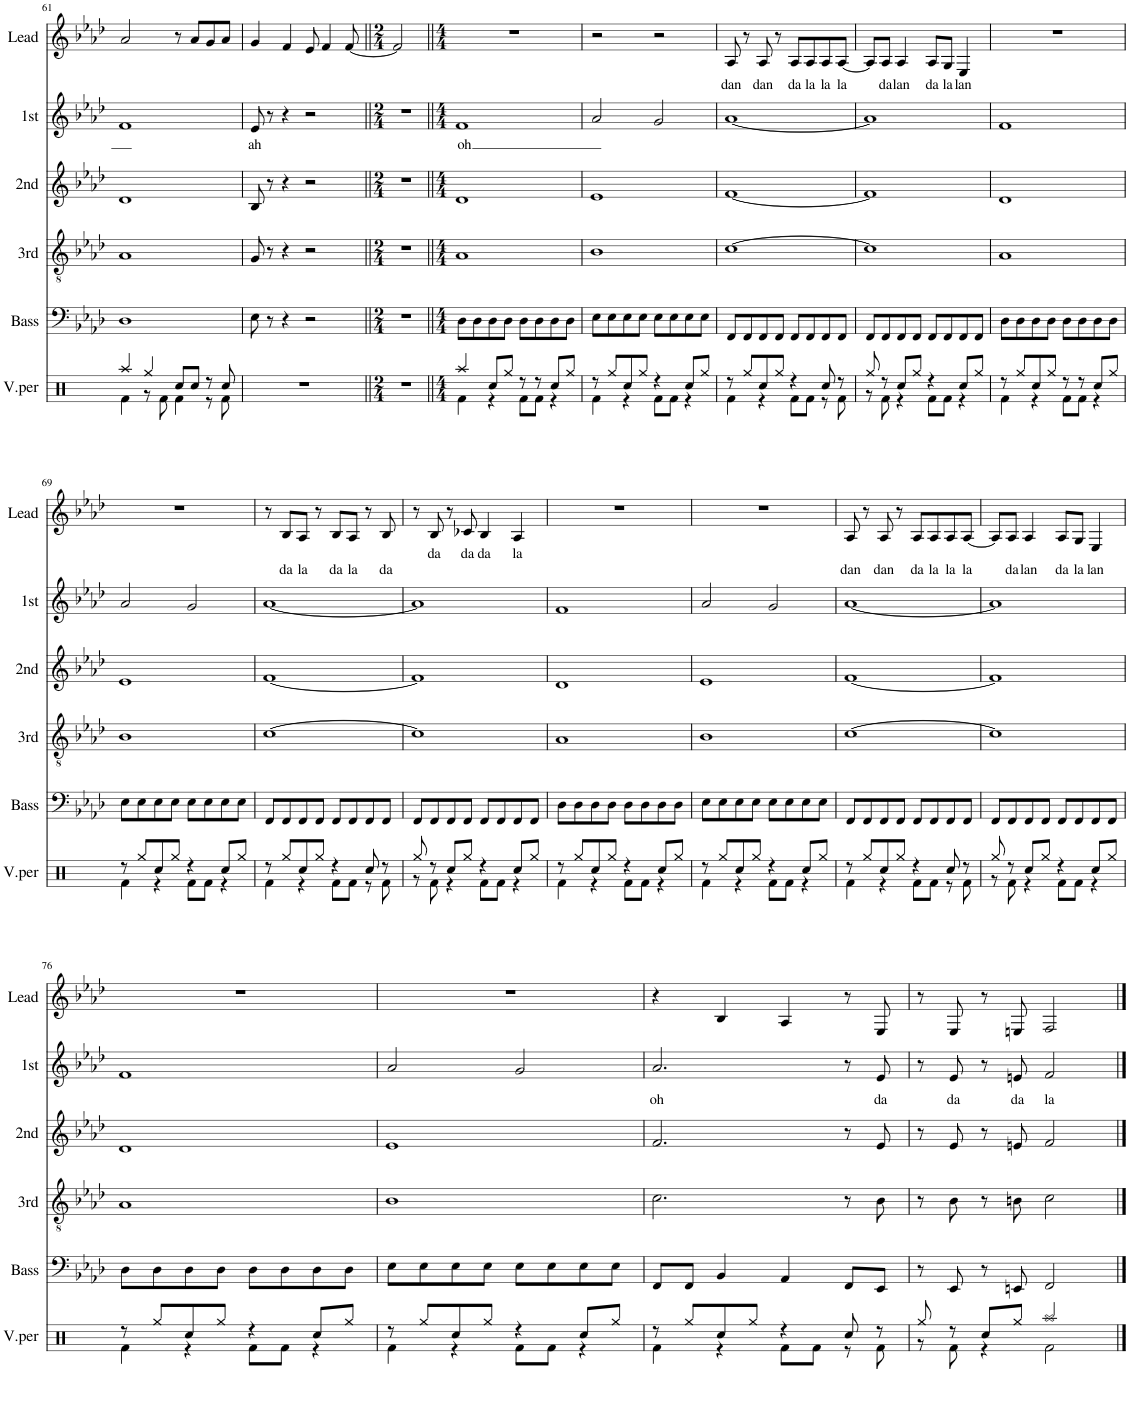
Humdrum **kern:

**kern	**kern	**kern	**kern	**kern	**text	**kern	**text	**text
*part6	*part5	*part4	*part3	*part2	*part2	*part1	*part1	*part1
*staff6	*staff5	*staff4	*staff3	*staff2	*staff2	*staff1	*staff1	*staff1
*I"V.per	*I"Bass	*I"3rd	*I"2nd	*I"1st	*	*I"Lead	*	*
*I'V.per	*I'Bass	*I'3rd	*I'2nd	*I'1st	*	*I'Lead	*	*
!!LO:PB:g=z
*clefX	*clefF4	*clefGv2	*clefG2	*clefG2	*	*clefG2	*	*
*k[]	*k[b-e-a-d-]	*k[b-e-a-d-]	*k[b-e-a-d-]	*k[b-e-a-d-]	*	*k[b-e-a-d-]	*	*
*M4/4	*M4/4	*M4/4	*M4/4	*M4/4	*	*M4/4	*	*
=61	=61	=61	=61	=61	=61	=61	=61	=61
*^	*	*	*	*	*	*	*	*
4Raa/	4Rf\	1D-	1A-	1d-	1f	.	2a-/	.	.
4Rgg/	8r	.	.	.	.	.	.	.	.
.	8Rf\	.	.	.	.	.	.	.	.
8Rcc/L	4Rf\	.	.	.	.	.	8r	.	.
8Rcc/J	.	.	.	.	.	.	8a-/L	.	.
8r	8r	.	.	.	.	.	8g/	.	.
8Rcc/	8Rf\	.	.	.	.	.	8a-/J	.	.
=62	=62	=62	=62	=62	=62	=62	=62	=62	=62
!	!	!	!	!	!	!LO:LY:b	!	!	!
*v	*v	*	*	*	*	*	*	*	*
1r	8E-\	8G/	8B-/	8e-/	ah	4g/	.	.
.	8r	8r	8r	8r	.	.	.	.
.	4r	4r	4r	4r	.	4f/	.	.
.	2r	2r	2r	2r	.	8e-/	.	.
.	.	.	.	.	.	4f/	.	.
.	.	.	.	.	.	[8f/	.	.
=63||	=63||	=63||	=63||	=63||	=63||	=63||	=63||	=63||
*M2/4	*M2/4	*M2/4	*M2/4	*M2/4	*	*M2/4	*	*
2r	2r	2r	2r	2r	.	2f/]	.	.
=64||	=64||	=64||	=64||	=64||	=64||	=64||	=64||	=64||
*M4/4	*M4/4	*M4/4	*M4/4	*M4/4	*	*M4/4	*	*
*^	*	*	*	*	*	*	*	*
!	!	!	!	!	!	!LO:LY:b	!	!	!
4Raa/	4Rf\	8D-\L	1A-	1d-	1f	-oh	1r	.	.
.	.	8D-\	.	.	.	.	.	.	.
8Rcc/L	4r	8D-\	.	.	.	.	.	.	.
8Rgg/J	.	8D-\J	.	.	.	.	.	.	.
8r	8Rf\L	8D-\L	.	.	.	.	.	.	.
8r	8Rf\J	8D-\	.	.	.	.	.	.	.
8Rcc/L	4r	8D-\	.	.	.	.	.	.	.
8Rgg/J	.	8D-\J	.	.	.	.	.	.	.
=65	=65	=65	=65	=65	=65	=65	=65	=65	=65
8r	4Rf\	8E-\L	1B-	1e-	2a-/	.	2r	.	.
8Rgg/L	.	8E-\	.	.	.	.	.	.	.
8Rcc/	4r	8E-\	.	.	.	.	.	.	.
8Rgg/J	.	8E-\J	.	.	.	.	.	.	.
4r	8Rf\L	8E-\L	.	.	2g/	.	2r	.	.
.	8Rf\J	8E-\	.	.	.	.	.	.	.
8Rcc/L	4r	8E-\	.	.	.	.	.	.	.
8Rgg/J	.	8E-\J	.	.	.	.	.	.	.
=66	=66	=66	=66	=66	=66	=66	=66	=66	=66
!	!	!	!	!	!	!	!	!	!LO:LY:b
8r	4Rf\	8FF/L	[1c	[1f	[1a-	.	8A-/	.	dan
8Rgg/L	.	8FF/	.	.	.	.	8r	.	.
!	!	!	!	!	!	!	!	!	!LO:LY:b
8Rcc/	4r	8FF/	.	.	.	.	8A-/	.	dan
8Rgg/J	.	8FF/J	.	.	.	.	8r	.	.
!	!	!	!	!	!	!	!	!	!LO:LY:b
4r	8Rf\L	8FF/L	.	.	.	.	8A-/L	.	da
!	!	!	!	!	!	!	!	!	!LO:LY:b
.	8Rf\J	8FF/	.	.	.	.	8A-/	.	la
!	!	!	!	!	!	!	!	!	!LO:LY:b
8Rcc/	8r	8FF/	.	.	.	.	8A-/	.	la
!	!	!	!	!	!	!	!	!	!LO:LY:b
8r	8Rf\	8FF/J	.	.	.	.	[8A-/J	.	la
=67	=67	=67	=67	=67	=67	=67	=67	=67	=67
8Rgg/	8r	8FF/L	1c]	1f]	1a-]	.	8A-/L]	.	.
!	!	!	!	!	!	!	!	!	!LO:LY:b
8r	8Rf\	8FF/	.	.	.	.	8A-/J	.	da
!	!	!	!	!	!	!	!	!	!LO:LY:b
8Rcc/L	4r	8FF/	.	.	.	.	4A-/	.	lan
8Rgg/J	.	8FF/J	.	.	.	.	.	.	.
!	!	!	!	!	!	!	!	!	!LO:LY:b
4r	8Rf\L	8FF/L	.	.	.	.	8A-/L	.	da
!	!	!	!	!	!	!	!	!	!LO:LY:b
.	8Rf\J	8FF/	.	.	.	.	8G/J	.	la
!	!	!	!	!	!	!	!	!	!LO:LY:b
8Rcc/L	4r	8FF/	.	.	.	.	4E-/	.	lan
8Rgg/J	.	8FF/J	.	.	.	.	.	.	.
=68	=68	=68	=68	=68	=68	=68	=68	=68	=68
8r	4Rf\	8D-\L	1A-	1d-	1f	.	1r	.	.
8Rgg/L	.	8D-\	.	.	.	.	.	.	.
8Rcc/	4r	8D-\	.	.	.	.	.	.	.
8Rgg/J	.	8D-\J	.	.	.	.	.	.	.
8r	8Rf\L	8D-\L	.	.	.	.	.	.	.
8r	8Rf\J	8D-\	.	.	.	.	.	.	.
8Rcc/L	4r	8D-\	.	.	.	.	.	.	.
8Rgg/J	.	8D-\J	.	.	.	.	.	.	.
!!LO:LB:g=z
=69	=69	=69	=69	=69	=69	=69	=69	=69	=69
8r	4Rf\	8E-\L	1B-	1e-	2a-/	.	1r	.	.
8Rgg/L	.	8E-\	.	.	.	.	.	.	.
8Rcc/	4r	8E-\	.	.	.	.	.	.	.
8Rgg/J	.	8E-\J	.	.	.	.	.	.	.
4r	8Rf\L	8E-\L	.	.	2g/	.	.	.	.
.	8Rf\J	8E-\	.	.	.	.	.	.	.
8Rcc/L	4r	8E-\	.	.	.	.	.	.	.
8Rgg/J	.	8E-\J	.	.	.	.	.	.	.
=70	=70	=70	=70	=70	=70	=70	=70	=70	=70
8r	4Rf\	8FF/L	[1c	[1f	[1a-	.	8r	.	.
!	!	!	!	!	!	!	!	!	!LO:LY:b
8Rgg/L	.	8FF/	.	.	.	.	8B-/L	.	da
!	!	!	!	!	!	!	!	!	!LO:LY:b
8Rcc/	4r	8FF/	.	.	.	.	8A-/J	.	la
8Rgg/J	.	8FF/J	.	.	.	.	8r	.	.
!	!	!	!	!	!	!	!	!	!LO:LY:b
4r	8Rf\L	8FF/L	.	.	.	.	8B-/L	.	da
!	!	!	!	!	!	!	!	!	!LO:LY:b
.	8Rf\J	8FF/	.	.	.	.	8A-/J	.	la
8Rcc/	8r	8FF/	.	.	.	.	8r	.	.
!	!	!	!	!	!	!	!	!	!LO:LY:b
8r	8Rf\	8FF/J	.	.	.	.	8B-/	.	da
=71	=71	=71	=71	=71	=71	=71	=71	=71	=71
8Rgg/	8r	8FF/L	1c]	1f]	1a-]	.	8r	.	.
!	!	!	!	!	!	!	!	!LO:LY:b	!
8r	8Rf\	8FF/	.	.	.	.	8B-/	da	.
8Rcc/L	4r	8FF/	.	.	.	.	8r	.	.
!	!	!	!	!	!	!	!	!LO:LY:b	!
8Rgg/J	.	8FF/J	.	.	.	.	8c-X/	da	.
!	!	!	!	!	!	!	!	!LO:LY:b	!
4r	8Rf\L	8FF/L	.	.	.	.	4B-/	da	.
.	8Rf\J	8FF/	.	.	.	.	.	.	.
!	!	!	!	!	!	!	!	!LO:LY:b	!
8Rcc/L	4r	8FF/	.	.	.	.	4A-/	la	.
8Rgg/J	.	8FF/J	.	.	.	.	.	.	.
=72	=72	=72	=72	=72	=72	=72	=72	=72	=72
8r	4Rf\	8D-\L	1A-	1d-	1f	.	1r	.	.
8Rgg/L	.	8D-\	.	.	.	.	.	.	.
8Rcc/	4r	8D-\	.	.	.	.	.	.	.
8Rgg/J	.	8D-\J	.	.	.	.	.	.	.
4r	8Rf\L	8D-\L	.	.	.	.	.	.	.
.	8Rf\J	8D-\	.	.	.	.	.	.	.
8Rcc/L	4r	8D-\	.	.	.	.	.	.	.
8Rgg/J	.	8D-\J	.	.	.	.	.	.	.
=73	=73	=73	=73	=73	=73	=73	=73	=73	=73
8r	4Rf\	8E-\L	1B-	1e-	2a-/	.	1r	.	.
8Rgg/L	.	8E-\	.	.	.	.	.	.	.
8Rcc/	4r	8E-\	.	.	.	.	.	.	.
8Rgg/J	.	8E-\J	.	.	.	.	.	.	.
4r	8Rf\L	8E-\L	.	.	2g/	.	.	.	.
.	8Rf\J	8E-\	.	.	.	.	.	.	.
8Rcc/L	4r	8E-\	.	.	.	.	.	.	.
8Rgg/J	.	8E-\J	.	.	.	.	.	.	.
=74	=74	=74	=74	=74	=74	=74	=74	=74	=74
!	!	!	!	!	!	!	!	!	!LO:LY:b
8r	4Rf\	8FF/L	[1c	[1f	[1a-	.	8A-/	.	dan
8Rgg/L	.	8FF/	.	.	.	.	8r	.	.
!	!	!	!	!	!	!	!	!	!LO:LY:b
8Rcc/	4r	8FF/	.	.	.	.	8A-/	.	dan
8Rgg/J	.	8FF/J	.	.	.	.	8r	.	.
!	!	!	!	!	!	!	!	!	!LO:LY:b
4r	8Rf\L	8FF/L	.	.	.	.	8A-/L	.	da
!	!	!	!	!	!	!	!	!	!LO:LY:b
.	8Rf\J	8FF/	.	.	.	.	8A-/	.	la
!	!	!	!	!	!	!	!	!	!LO:LY:b
8Rcc/	8r	8FF/	.	.	.	.	8A-/	.	la
!	!	!	!	!	!	!	!	!	!LO:LY:b
8r	8Rf\	8FF/J	.	.	.	.	[8A-/J	.	la
=75	=75	=75	=75	=75	=75	=75	=75	=75	=75
8Rgg/	8r	8FF/L	1c]	1f]	1a-]	.	8A-/L]	.	.
!	!	!	!	!	!	!	!	!	!LO:LY:b
8r	8Rf\	8FF/	.	.	.	.	8A-/J	.	da
!	!	!	!	!	!	!	!	!	!LO:LY:b
8Rcc/L	4r	8FF/	.	.	.	.	4A-/	.	lan
8Rgg/J	.	8FF/J	.	.	.	.	.	.	.
!	!	!	!	!	!	!	!	!	!LO:LY:b
4r	8Rf\L	8FF/L	.	.	.	.	8A-/L	.	da
!	!	!	!	!	!	!	!	!	!LO:LY:b
.	8Rf\J	8FF/	.	.	.	.	8G/J	.	la
!	!	!	!	!	!	!	!	!	!LO:LY:b
8Rcc/L	4r	8FF/	.	.	.	.	4E-/	.	lan
8Rgg/J	.	8FF/J	.	.	.	.	.	.	.
!!LO:LB:g=z
=76	=76	=76	=76	=76	=76	=76	=76	=76	=76
8r	4Rf\	8D-\L	1A-	1d-	1f	.	1r	.	.
8Rgg/L	.	8D-\	.	.	.	.	.	.	.
8Rcc/	4r	8D-\	.	.	.	.	.	.	.
8Rgg/J	.	8D-\J	.	.	.	.	.	.	.
4r	8Rf\L	8D-\L	.	.	.	.	.	.	.
.	8Rf\J	8D-\	.	.	.	.	.	.	.
8Rcc/L	4r	8D-\	.	.	.	.	.	.	.
8Rgg/J	.	8D-\J	.	.	.	.	.	.	.
=77	=77	=77	=77	=77	=77	=77	=77	=77	=77
8r	4Rf\	8E-\L	1B-	1e-	2a-/	.	1r	.	.
8Rgg/L	.	8E-\	.	.	.	.	.	.	.
8Rcc/	4r	8E-\	.	.	.	.	.	.	.
8Rgg/J	.	8E-\J	.	.	.	.	.	.	.
4r	8Rf\L	8E-\L	.	.	2g/	.	.	.	.
.	8Rf\J	8E-\	.	.	.	.	.	.	.
8Rcc/L	4r	8E-\	.	.	.	.	.	.	.
8Rgg/J	.	8E-\J	.	.	.	.	.	.	.
=78	=78	=78	=78	=78	=78	=78	=78	=78	=78
!	!	!	!	!	!	!LO:LY:b	!	!	!
8r	4Rf\	8FF/L	2.c\	2.f/	2.a-/	oh	4r	.	.
8Rgg/L	.	8FF/J	.	.	.	.	.	.	.
8Rcc/	4r	4BB-/	.	.	.	.	4B-/	.	.
8Rgg/J	.	.	.	.	.	.	.	.	.
4r	8Rf\L	4AA-/	.	.	.	.	4A-/	.	.
.	8Rf\J	.	.	.	.	.	.	.	.
8Rcc/	8r	8FF/L	8r	8r	8r	.	8r	.	.
!	!	!	!	!	!	!LO:LY:b	!	!	!
8r	8Rf\	8EE-/J	8B-\	8e-/	8e-/	da	8E-/	.	.
=79	=79	=79	=79	=79	=79	=79	=79	=79	=79
8Rgg/	8r	8r	8r	8r	8r	.	8r	.	.
!	!	!	!	!	!	!LO:LY:b	!	!	!
8r	8Rf\	8EE-/	8B-\	8e-/	8e-/	da	8E-/	.	.
8Rcc/L	4r	8r	8r	8r	8r	.	8r	.	.
!	!	!	!	!	!	!LO:LY:b	!	!	!
8Rgg/J	.	8EEn/	8Bn\	8en/	8en/	da	8En/	.	.
!	!	!	!	!	!	!LO:LY:b	!	!	!
2Raa/	2Rf\	2FF/	2c\	2f/	2f/	la	2F/	.	.
*v	*v	*	*	*	*	*	*	*	*
==	==	==	==	==	==	==	==	==
*-	*-	*-	*-	*-	*-	*-	*-	*-
